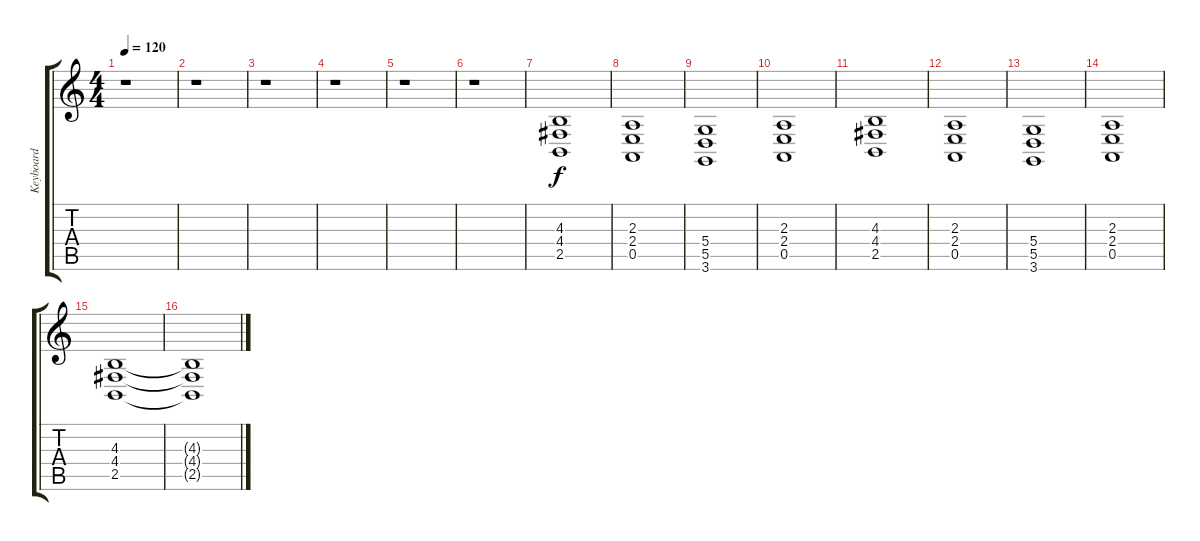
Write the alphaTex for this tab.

\track ("Keyboard" "Keyboard") {instrument synthstrings2}
\staff {score tabs}
\tuning (E4 B3 G3 D3 A2 E2) {hide}
\ts (4 4)
\tempo 120
\clef g2
\ks c
r.1{dy f} |
r.1 |
r.1 |
r.1 |
r.1 |
r.1 |
(4.3 4.4 2.5).1{volume 16 instrument distortionguitar} |
(2.3 2.4 0.5).1 |
(5.4 5.5 3.6).1 |
(2.3 2.4 0.5).1 |
(4.3 4.4 2.5).1 |
(2.3 2.4 0.5).1 |
(5.4 5.5 3.6).1 |
(2.3 2.4 0.5).1 |
(4.3 4.4 2.5).1 |
(4.3{t} 4.4{t} 2.5{t}).1
